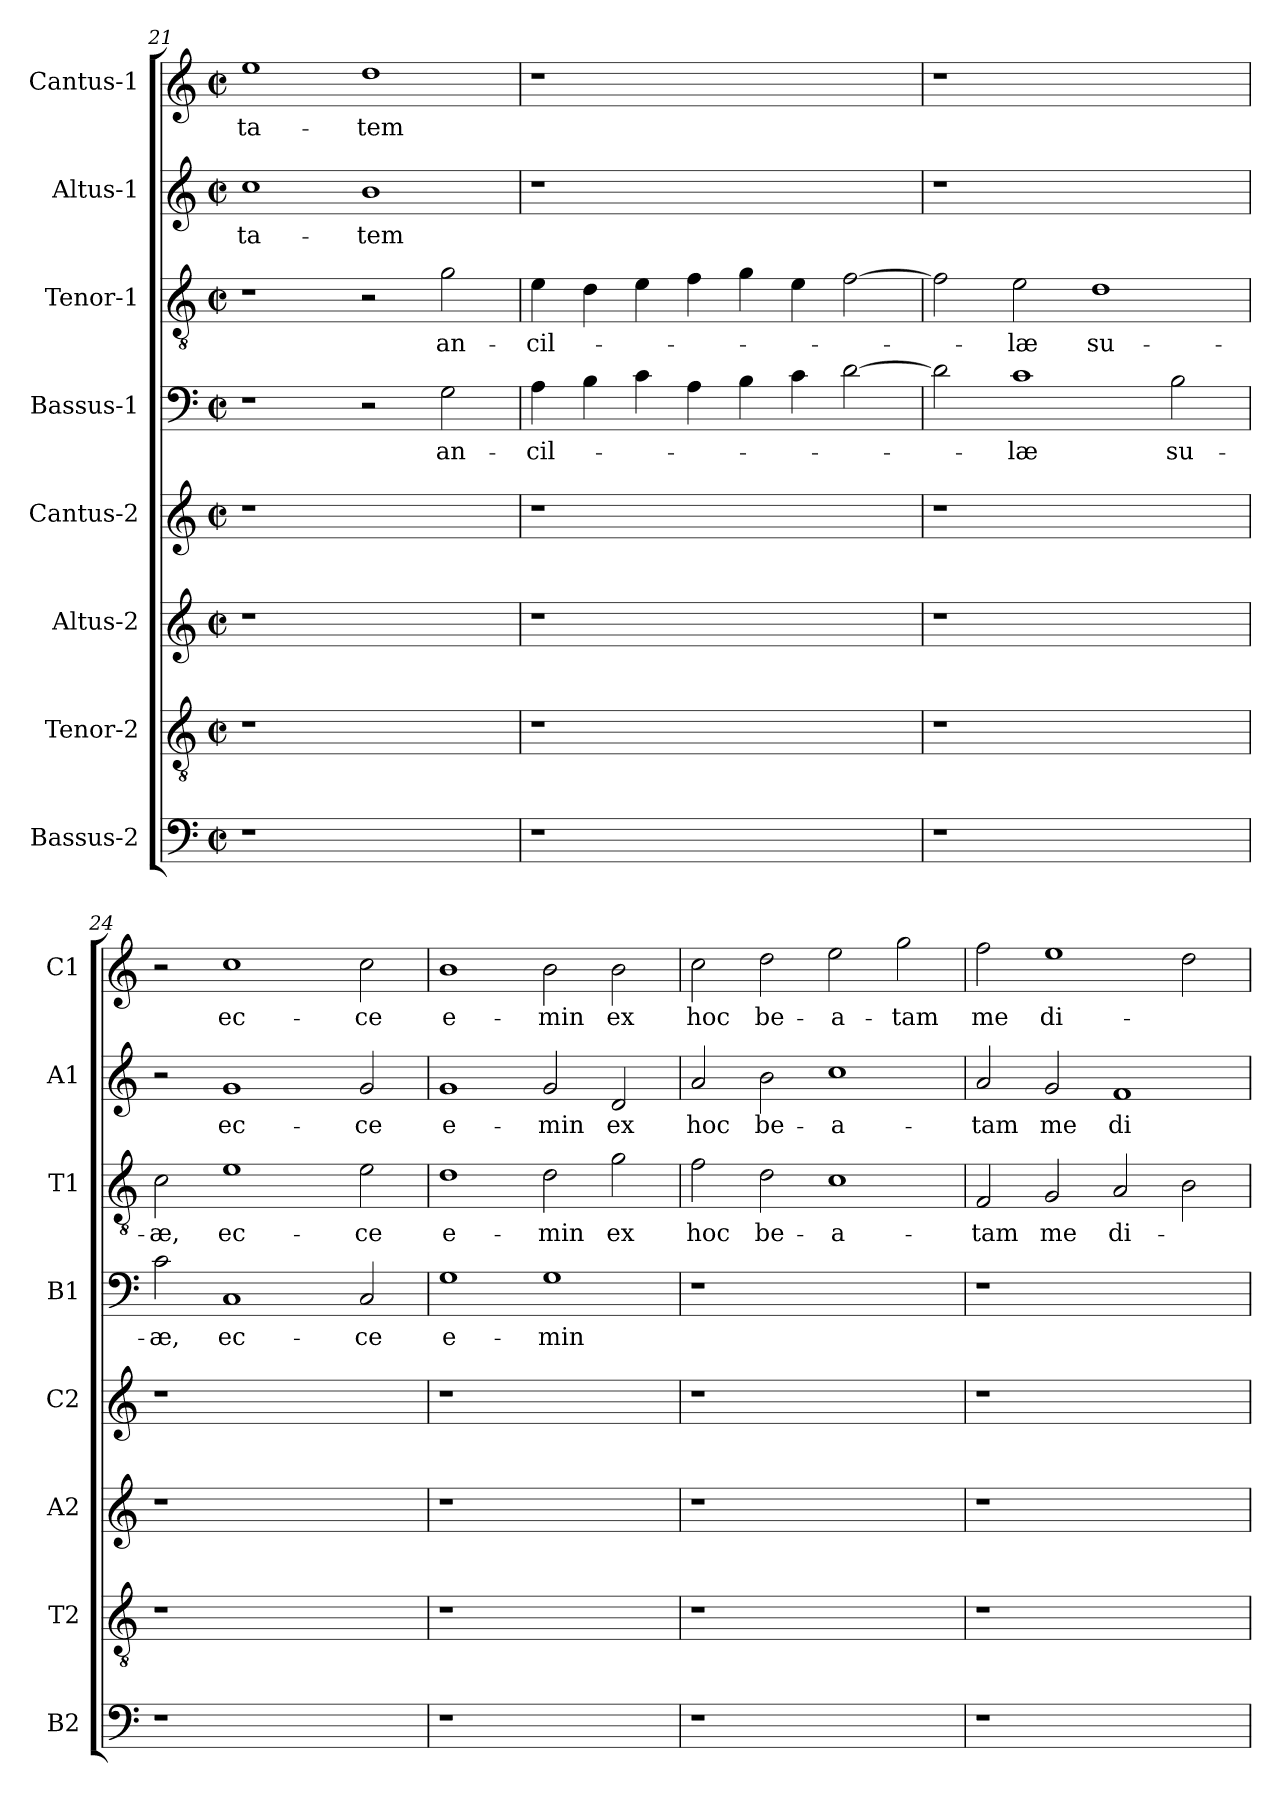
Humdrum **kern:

**kern	**kern	**kern	**kern	**kern	**text	**kern	**text	**kern	**text	**kern	**text
*part8	*part7	*part6	*part5	*part4	*part4	*part3	*part3	*part2	*part2	*part1	*part1
*staff8	*staff7	*staff6	*staff5	*staff4	*staff4	*staff3	*staff3	*staff2	*staff2	*staff1	*staff1
*I"Bassus-2	*I"Tenor-2	*I"Altus-2	*I"Cantus-2	*I"Bassus-1	*	*I"Tenor-1	*	*I"Altus-1	*	*I"Cantus-1	*
*I'B2	*I'T2	*I'A2	*I'C2	*I'B1	*	*I'T1	*	*I'A1	*	*I'C1	*
*clefF4	*clefGv2	*clefG2	*clefG2	*clefF4	*	*clefGv2	*	*clefG2	*	*clefG2	*
*k[]	*k[]	*k[]	*k[]	*k[]	*	*k[]	*	*k[]	*	*k[]	*
*C:	*C:	*C:	*C:	*C:	*	*C:	*	*C:	*	*C:	*
*M2/2	*M2/2	*M2/2	*M2/2	*M2/2	*	*M2/2	*	*M2/2	*	*M2/2	*
*met(c|)	*met(c|)	*met(c|)	*met(c|)	*met(c|)	*	*met(c|)	*	*met(c|)	*	*met(c|)	*
=21	=21	=21	=21	=21	=21	=21	=21	=21	=21	=21	=21
!	!	!	!	!	!	!	!	!	!LO:LY:b	!	!
!	!	!	!	!	!	!	!	!	!	!	!LO:LY:b
1r	1r	1r	1r	1r	.	1r	.	1cc	-ta-	1ee	-ta-
!	!	!	!	!	!	!	!	!	!LO:LY:b	!	!
!	!	!	!	!	!	!	!	!	!	!	!LO:LY:b
1ryy	1ryy	1ryy	1ryy	2r	.	2r	.	1b	-tem	1dd	-tem
!	!	!	!	!	!LO:LY:b	!	!	!	!	!	!
!	!	!	!	!	!	!	!LO:LY:b	!	!	!	!
.	.	.	.	2G\	an-	2g\	an-	.	.	.	.
=22	=22	=22	=22	=22	=22	=22	=22	=22	=22	=22	=22
!	!	!	!	!	!LO:LY:b	!	!	!	!	!	!
!	!	!	!	!	!	!	!LO:LY:b	!	!	!	!
1r	1r	1r	1r	4A\	-cil-	4e\	-cil-	1r	.	1r	.
.	.	.	.	4B\	.	4d\	.	.	.	.	.
.	.	.	.	4c\	.	4e\	.	.	.	.	.
.	.	.	.	4A\	.	4f\	.	.	.	.	.
1ryy	1ryy	1ryy	1ryy	4B\	.	4g\	.	1ryy	.	1ryy	.
.	.	.	.	4c\	.	4e\	.	.	.	.	.
.	.	.	.	[2d\	.	[2f\	.	.	.	.	.
=23	=23	=23	=23	=23	=23	=23	=23	=23	=23	=23	=23
1r	1r	1r	1r	2d\]	.	2f\]	.	1r	.	1r	.
!	!	!	!	!	!LO:LY:b	!	!	!	!	!	!
!	!	!	!	!	!	!	!LO:LY:b	!	!	!	!
.	.	.	.	1c	-læ	2e\	-læ	.	.	.	.
!	!	!	!	!	!	!	!LO:LY:b	!	!	!	!
1ryy	1ryy	1ryy	1ryy	.	.	1d	su-	1ryy	.	1ryy	.
!	!	!	!	!	!LO:LY:b	!	!	!	!	!	!
.	.	.	.	2B\	su-	.	.	.	.	.	.
=24	=24	=24	=24	=24	=24	=24	=24	=24	=24	=24	=24
!	!	!	!	!	!LO:LY:b	!	!	!	!	!	!
!	!	!	!	!	!	!	!LO:LY:b	!	!	!	!
1r	1r	1r	1r	2c\	-æ,	2c\	-æ,	2r	.	2r	.
!	!	!	!	!	!LO:LY:b	!	!	!	!	!	!
!	!	!	!	!	!	!	!LO:LY:b	!	!	!	!
!	!	!	!	!	!	!	!	!	!LO:LY:b	!	!
!	!	!	!	!	!	!	!	!	!	!	!LO:LY:b
.	.	.	.	1C	ec-	1e	ec-	1g	ec-	1cc	ec-
1ryy	1ryy	1ryy	1ryy	.	.	.	.	.	.	.	.
!	!	!	!	!	!LO:LY:b	!	!	!	!	!	!
!	!	!	!	!	!	!	!LO:LY:b	!	!	!	!
!	!	!	!	!	!	!	!	!	!LO:LY:b	!	!
!	!	!	!	!	!	!	!	!	!	!	!LO:LY:b
.	.	.	.	2C/	-ce	2e\	-ce	2g/	-ce	2cc\	-ce
=25	=25	=25	=25	=25	=25	=25	=25	=25	=25	=25	=25
!	!	!	!	!	!LO:LY:b	!	!	!	!	!	!
!	!	!	!	!	!	!	!LO:LY:b	!	!	!	!
!	!	!	!	!	!	!	!	!	!LO:LY:b	!	!
!	!	!	!	!	!	!	!	!	!	!	!LO:LY:b
1r	1r	1r	1r	1G	e-	1d	e-	1g	e-	1b	e-
!	!	!	!	!	!LO:LY:b	!	!	!	!	!	!
!	!	!	!	!	!	!	!LO:LY:b	!	!	!	!
!	!	!	!	!	!	!	!	!	!LO:LY:b	!	!
!	!	!	!	!	!	!	!	!	!	!	!LO:LY:b
1ryy	1ryy	1ryy	1ryy	1G	-min	2d\	-min	2g/	-min	2b\	-min
!	!	!	!	!	!	!	!LO:LY:b	!	!	!	!
!	!	!	!	!	!	!	!	!	!LO:LY:b	!	!
!	!	!	!	!	!	!	!	!	!	!	!LO:LY:b
.	.	.	.	.	.	2g\	ex	2d/	ex	2b\	ex
!!LO:PB:g=z
=26	=26	=26	=26	=26	=26	=26	=26	=26	=26	=26	=26
!	!	!	!	!	!	!	!LO:LY:b	!	!	!	!
!	!	!	!	!	!	!	!	!	!LO:LY:b	!	!
!	!	!	!	!	!	!	!	!	!	!	!LO:LY:b
1r	1r	1r	1r	1r	.	2f\	hoc	2a/	hoc	2cc\	hoc
!	!	!	!	!	!	!	!LO:LY:b	!	!	!	!
!	!	!	!	!	!	!	!	!	!LO:LY:b	!	!
!	!	!	!	!	!	!	!	!	!	!	!LO:LY:b
.	.	.	.	.	.	2d\	be-	2b\	be-	2dd\	be-
!	!	!	!	!	!	!	!LO:LY:b	!	!	!	!
!	!	!	!	!	!	!	!	!	!LO:LY:b	!	!
!	!	!	!	!	!	!	!	!	!	!	!LO:LY:b
1ryy	1ryy	1ryy	1ryy	1ryy	.	1c	-a-	1cc	-a-	2ee\	-a-
!	!	!	!	!	!	!	!	!	!	!	!LO:LY:b
.	.	.	.	.	.	.	.	.	.	2gg\	-tam
=27	=27	=27	=27	=27	=27	=27	=27	=27	=27	=27	=27
!	!	!	!	!	!	!	!LO:LY:b	!	!	!	!
!	!	!	!	!	!	!	!	!	!LO:LY:b	!	!
!	!	!	!	!	!	!	!	!	!	!	!LO:LY:b
1r	1r	1r	1r	1r	.	2F/	-tam	2a/	-tam	2ff\	me
!	!	!	!	!	!	!	!LO:LY:b	!	!	!	!
!	!	!	!	!	!	!	!	!	!LO:LY:b	!	!
!	!	!	!	!	!	!	!	!	!	!	!LO:LY:b
.	.	.	.	.	.	2G/	me	2g/	me	1ee	di-
!	!	!	!	!	!	!	!LO:LY:b	!	!	!	!
!	!	!	!	!	!	!	!	!	!LO:LY:b	!	!
1ryy	1ryy	1ryy	1ryy	1ryy	.	2A/	di-	1f	di-	.	.
.	.	.	.	.	.	2B\	.	.	.	2dd\	.
=	=	=	=	=	=	=	=	=	=	=	=
*-	*-	*-	*-	*-	*-	*-	*-	*-	*-	*-	*-
